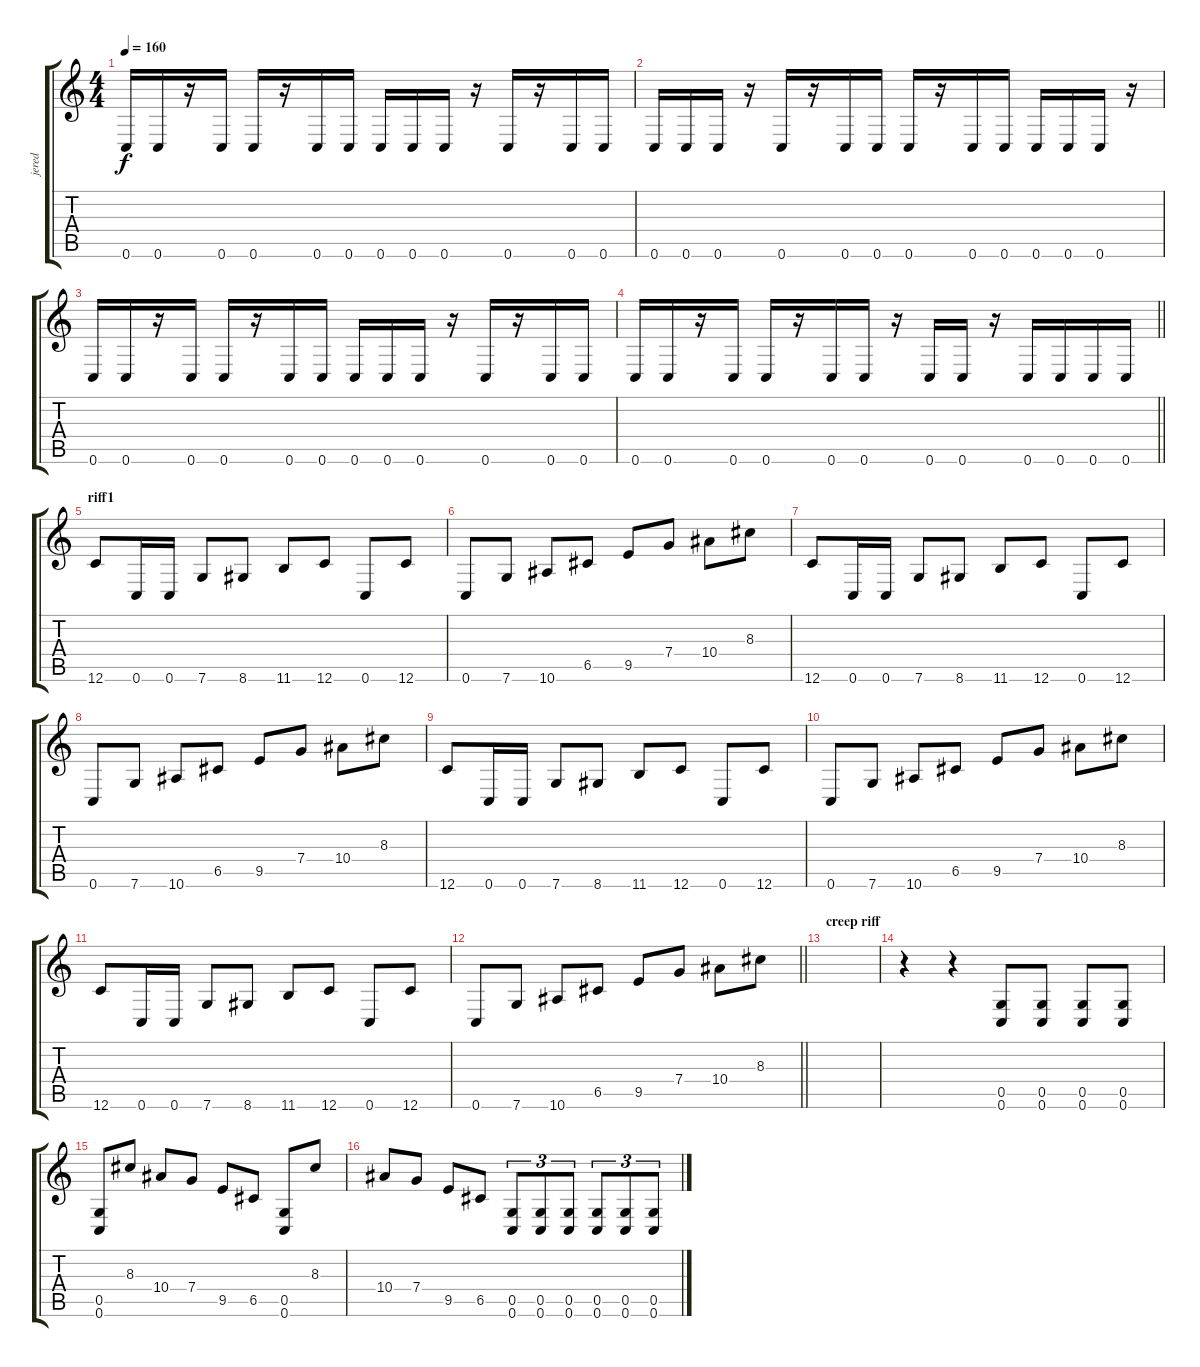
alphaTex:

\track ("jered" "jered") {instrument distortionguitar}
\staff {score tabs}
\tuning (D4 A3 F3 C3 G2 C2) {hide}
\ts (4 4)
\tempo 160
\clef g2
\ks c
0.6.16{dy f} 0.6.16 r.16 0.6.16 0.6.16 r.16 0.6.16 0.6.16 0.6.16 0.6.16 0.6.16 r.16 0.6.16 r.16 0.6.16 0.6.16 |
0.6.16 0.6.16 0.6.16 r.16 0.6.16 r.16 0.6.16 0.6.16 0.6.16 r.16 0.6.16 0.6.16 0.6.16 0.6.16 0.6.16 r.16 |
0.6.16 0.6.16 r.16 0.6.16 0.6.16 r.16 0.6.16 0.6.16 0.6.16 0.6.16 0.6.16 r.16 0.6.16 r.16 0.6.16 0.6.16 |
\barLineRight lightlight
0.6.16 0.6.16 r.16 0.6.16 0.6.16 r.16 0.6.16 0.6.16 r.16 0.6.16 0.6.16 r.16 0.6.16 0.6.16 0.6.16 0.6.16 |
\section ("" "riff1")
12.6.8 0.6.16 0.6.16 7.6.8 8.6.8 11.6.8 12.6.8 0.6.8 12.6.8 |
0.6.8 7.6.8 10.6.8 6.5.8 9.5.8 7.4.8 10.4.8 8.3.8 |
12.6.8 0.6.16 0.6.16 7.6.8 8.6.8 11.6.8 12.6.8 0.6.8 12.6.8 |
0.6.8 7.6.8 10.6.8 6.5.8 9.5.8 7.4.8 10.4.8 8.3.8 |
12.6.8 0.6.16 0.6.16 7.6.8 8.6.8 11.6.8 12.6.8 0.6.8 12.6.8 |
0.6.8 7.6.8 10.6.8 6.5.8 9.5.8 7.4.8 10.4.8 8.3.8 |
12.6.8 0.6.16 0.6.16 7.6.8 8.6.8 11.6.8 12.6.8 0.6.8 12.6.8 |
\barLineRight lightlight
0.6.8 7.6.8 10.6.8 6.5.8 9.5.8 7.4.8 10.4.8 8.3.8 |
\section ("" "creep riff")
|
r.4 r.4 (0.5 0.6).8 (0.5 0.6).8 (0.5 0.6).8 (0.5 0.6).8 |
(0.5 0.6).8 8.3.8 10.4.8 7.4.8 9.5.8 6.5.8 (0.5 0.6).8 8.3.8 |
10.4.8 7.4.8 9.5.8 6.5.8 (0.5 0.6).8{tu (3 2)} (0.5 0.6).8{tu (3 2)} (0.5 0.6).8{tu (3 2)} (0.5 0.6).8{tu (3 2)} (0.5 0.6).8{tu (3 2)} (0.5 0.6).8{tu (3 2)}
